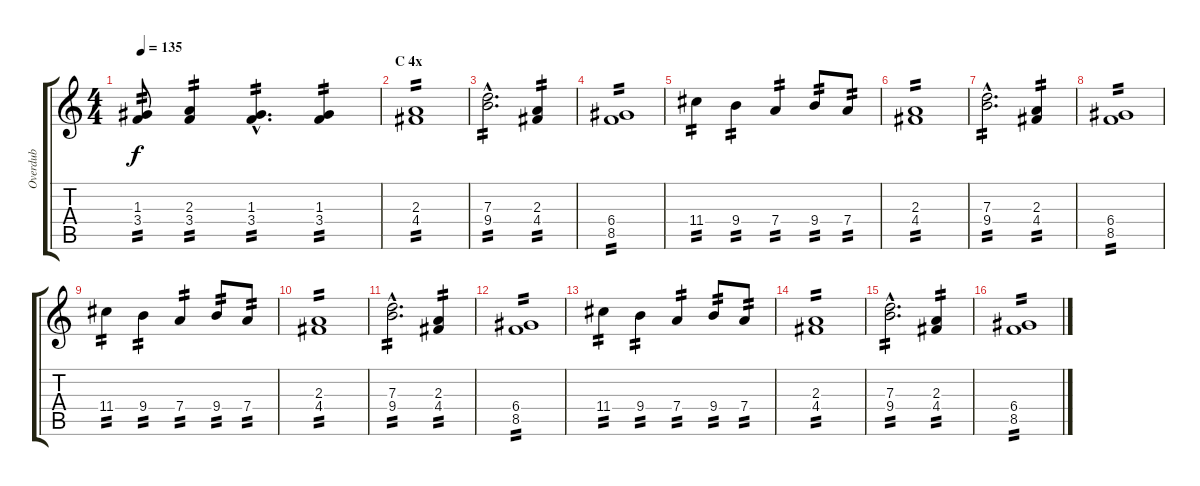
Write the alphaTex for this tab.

\track ("Overdub" "Overdub") {instrument distortionguitar}
\staff {score tabs}
\tuning (E4 B3 G3 D3 A2 E2) {hide}
\ts (4 4)
\tempo 135
\clef g2
\ks c
(1.3 3.4).8{tp 2 dy f} (2.3 3.4).4{tp 2} (1.3{hac} 3.4{hac}).4{d tp 2} (1.3 3.4).4{tp 2} |
\section ("" "C 4x")
(2.3 4.4).1{tp 2} |
(7.3{hac} 9.4{hac}).2{d tp 2} (2.3 4.4).4{tp 2} |
(6.4 8.5).1{tp 2} |
11.4.4{tp 2} 9.4.4{tp 2} 7.4.4{tp 2} 9.4.8{tp 2} 7.4.8{tp 2} |
(2.3 4.4).1{tp 2} |
(7.3{hac} 9.4{hac}).2{d tp 2} (2.3 4.4).4{tp 2} |
(6.4 8.5).1{tp 2} |
11.4.4{tp 2} 9.4.4{tp 2} 7.4.4{tp 2} 9.4.8{tp 2} 7.4.8{tp 2} |
(2.3 4.4).1{tp 2} |
(7.3{hac} 9.4{hac}).2{d tp 2} (2.3 4.4).4{tp 2} |
(6.4 8.5).1{tp 2} |
11.4.4{tp 2} 9.4.4{tp 2} 7.4.4{tp 2} 9.4.8{tp 2} 7.4.8{tp 2} |
(2.3 4.4).1{tp 2} |
(7.3{hac} 9.4{hac}).2{d tp 2} (2.3 4.4).4{tp 2} |
(6.4 8.5).1{tp 2}
